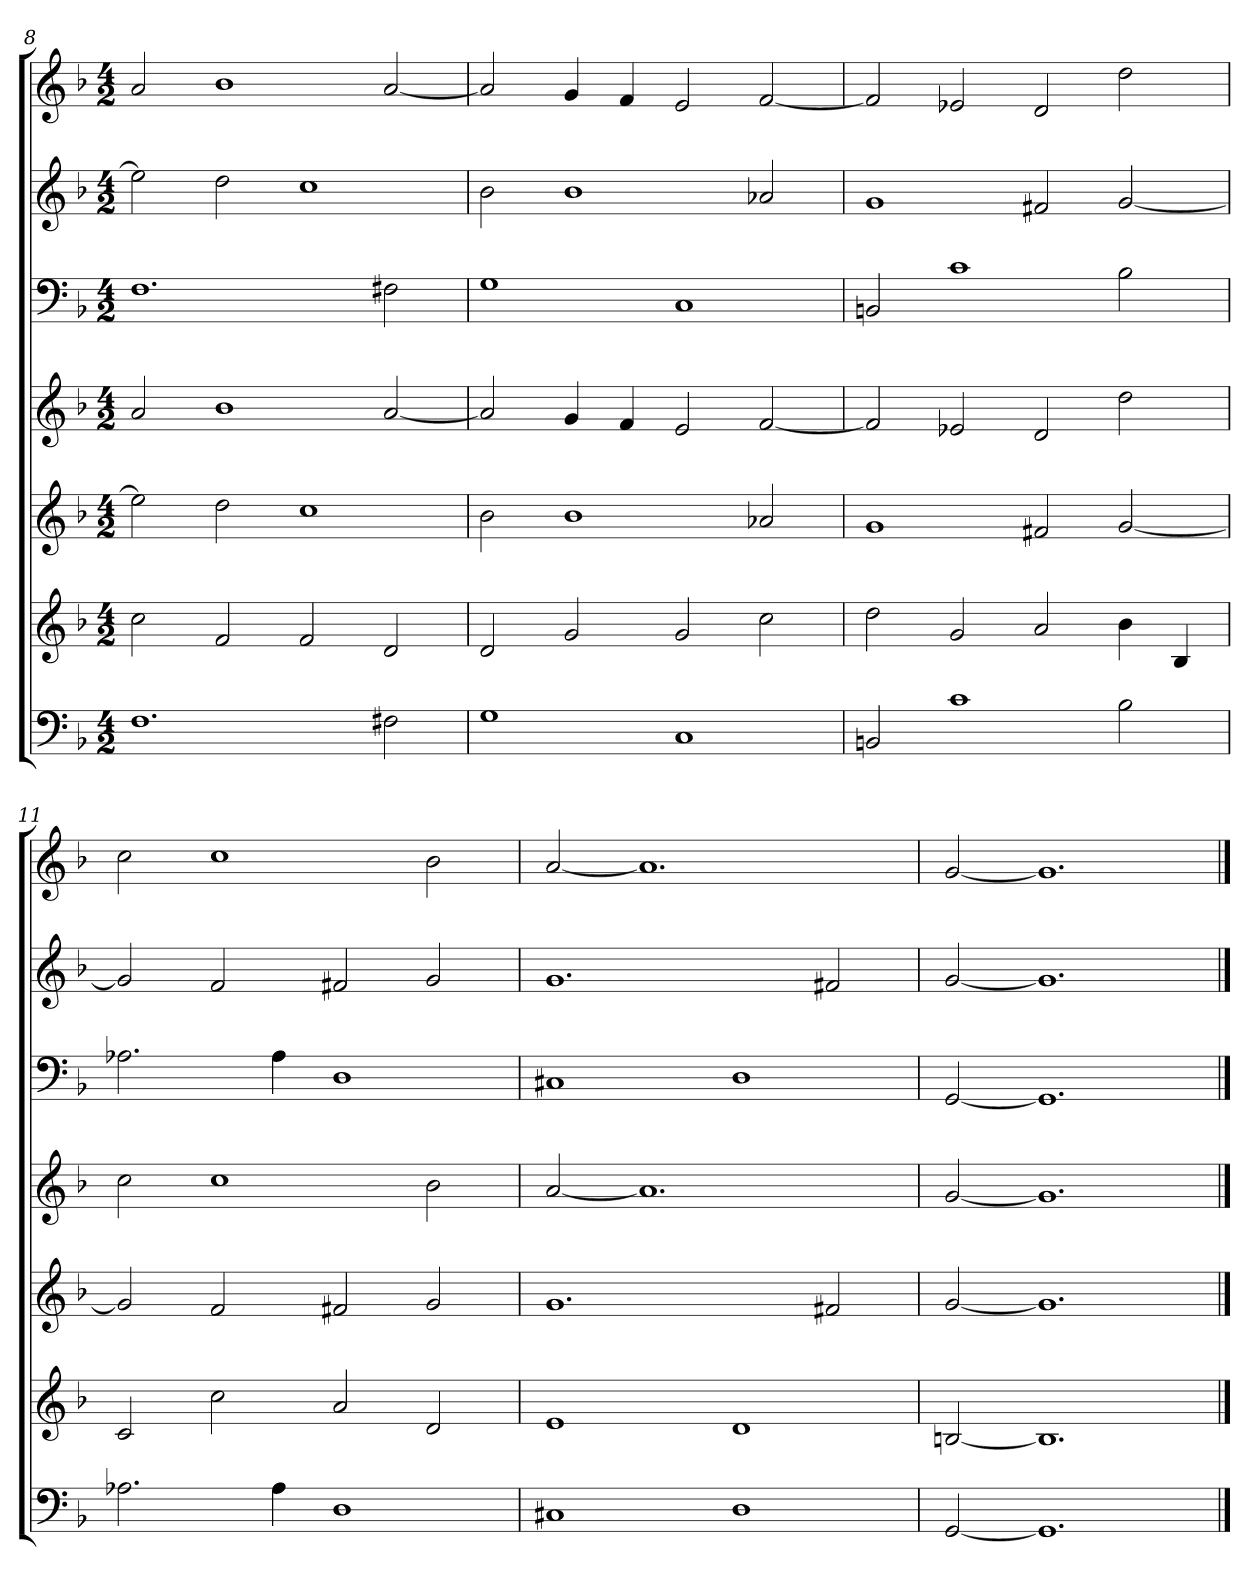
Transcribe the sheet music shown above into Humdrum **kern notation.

**kern	**kern	**kern	**kern	**kern	**kern	**kern
*part7	*part6	*part5	*part4	*part3	*part2	*part1
*staff7	*staff6	*staff5	*staff4	*staff3	*staff2	*staff1
*k[b-]	*k[b-]	*k[b-]	*k[b-]	*k[b-]	*k[b-]	*k[b-]
*d:	*d:	*d:	*d:	*d:	*d:	*d:
*M4/2	*M4/2	*M4/2	*M4/2	*M4/2	*M4/2	*M4/2
=8	=8	=8	=8	=8	=8	=8
1.F	2cc	2ee-]	2a	1.F	2ee-]	2a
.	2f	2dd	1b-	.	2dd	1b-
.	2f	1cc	.	.	1cc	.
2F#X	2d	.	[2a	2F#X	.	[2a
=9	=9	=9	=9	=9	=9	=9
1G	2d	2b-	2a]	1G	2b-	2a]
.	2g	1b-	4g	.	1b-	4g
.	.	.	4f	.	.	4f
1C	2g	.	2e	1C	.	2e
.	2cc	2a-X	[2f	.	2a-X	[2f
=10	=10	=10	=10	=10	=10	=10
2BBn	2dd	1g	2f]	2BBn	1g	2f]
1c	2g	.	2e-X	1c	.	2e-X
.	2a	2f#X	2d	.	2f#X	2d
2B-	4b-	[2g	2dd	2B-	[2g	2dd
.	4B-	.	.	.	.	.
=11	=11	=11	=11	=11	=11	=11
2.A-X	2c	2g]	2cc	2.A-X	2g]	2cc
.	2cc	2f	1cc	.	2f	1cc
4A-	.	.	.	4A-	.	.
1D	2a	2f#X	.	1D	2f#X	.
.	2d	2g	2b-	.	2g	2b-
=12	=12	=12	=12	=12	=12	=12
1C#X	1e	1.g	[2a	1C#X	1.g	[2a
.	.	.	1.a]	.	.	1.a]
1D	1d	.	.	1D	.	.
.	.	2f#X	.	.	2f#X	.
=13	=13	=13	=13	=13	=13	=13
[2GG	[2Bn	[2g	[2g	[2GG	[2g	[2g
1.GG]	1.B]	1.g]	1.g]	1.GG]	1.g]	1.g]
==	==	==	==	==	==	==
*-	*-	*-	*-	*-	*-	*-
